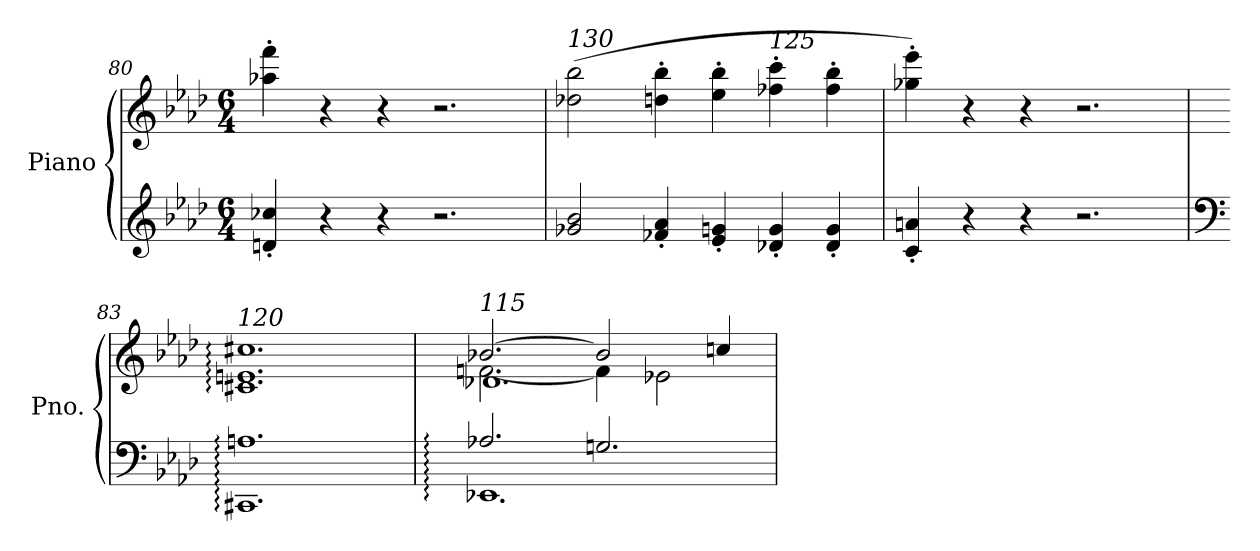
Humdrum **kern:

**kern	**kern
*part1	*part1
*staff2	*staff1
*I"Piano	*
*I'Pno.	*
*clefG2	*clefG2
*k[b-e-a-d-]	*k[b-e-a-d-]
*M6/4	*M6/4
=80	=80
4dn/' 4cc-X/'	4aa-X\' 4fff\'
4r	4r
4r	4r
2.r	2.r
!!LO:LB:g=z
=81	=81
!	!LO:TX:a:i:t=130
2g-X/ 2b-/	(2dd-X\ 2bb-\
4f-X/' 4a-/'	4ddn\' 4bb-\'
4e-/' 4gn/'	4ee-\' 4bb-\'
!	!LO:TX:a:i:t=125
4d-X/' 4g/'	4ff-X\' 4ccc\'
4d-/' 4g/'	4ff-\' 4bb-\'
=82	=82
4c/' 4an/'	4gg-X\' 4eee-\')
4r	4r
4r	4r
2.r	2.r
=83	=83
*clefF4	*
!	!LO:TX:a:i:t=120
1.CC#X: 1.An:	1.c#X: 1.en: 1.cc#X:
=84	=84
*^	*^
*	*^	*	*^
!	!	!	!LO:TX:a:i:t=115	!	!
2.A-X/	1.EE-X:	2.EE-yy: 2.A-yy:	[2.b-X/	[2.fn\	1.d-X
2.Gn/	.	2.ryy	2b-/]	4f\]	.
.	.	.	.	2e-X\	.
.	.	.	4ccn/	.	.
*v	*v	*v	*	*	*
*	*v	*v	*v
=	=
*-	*-
